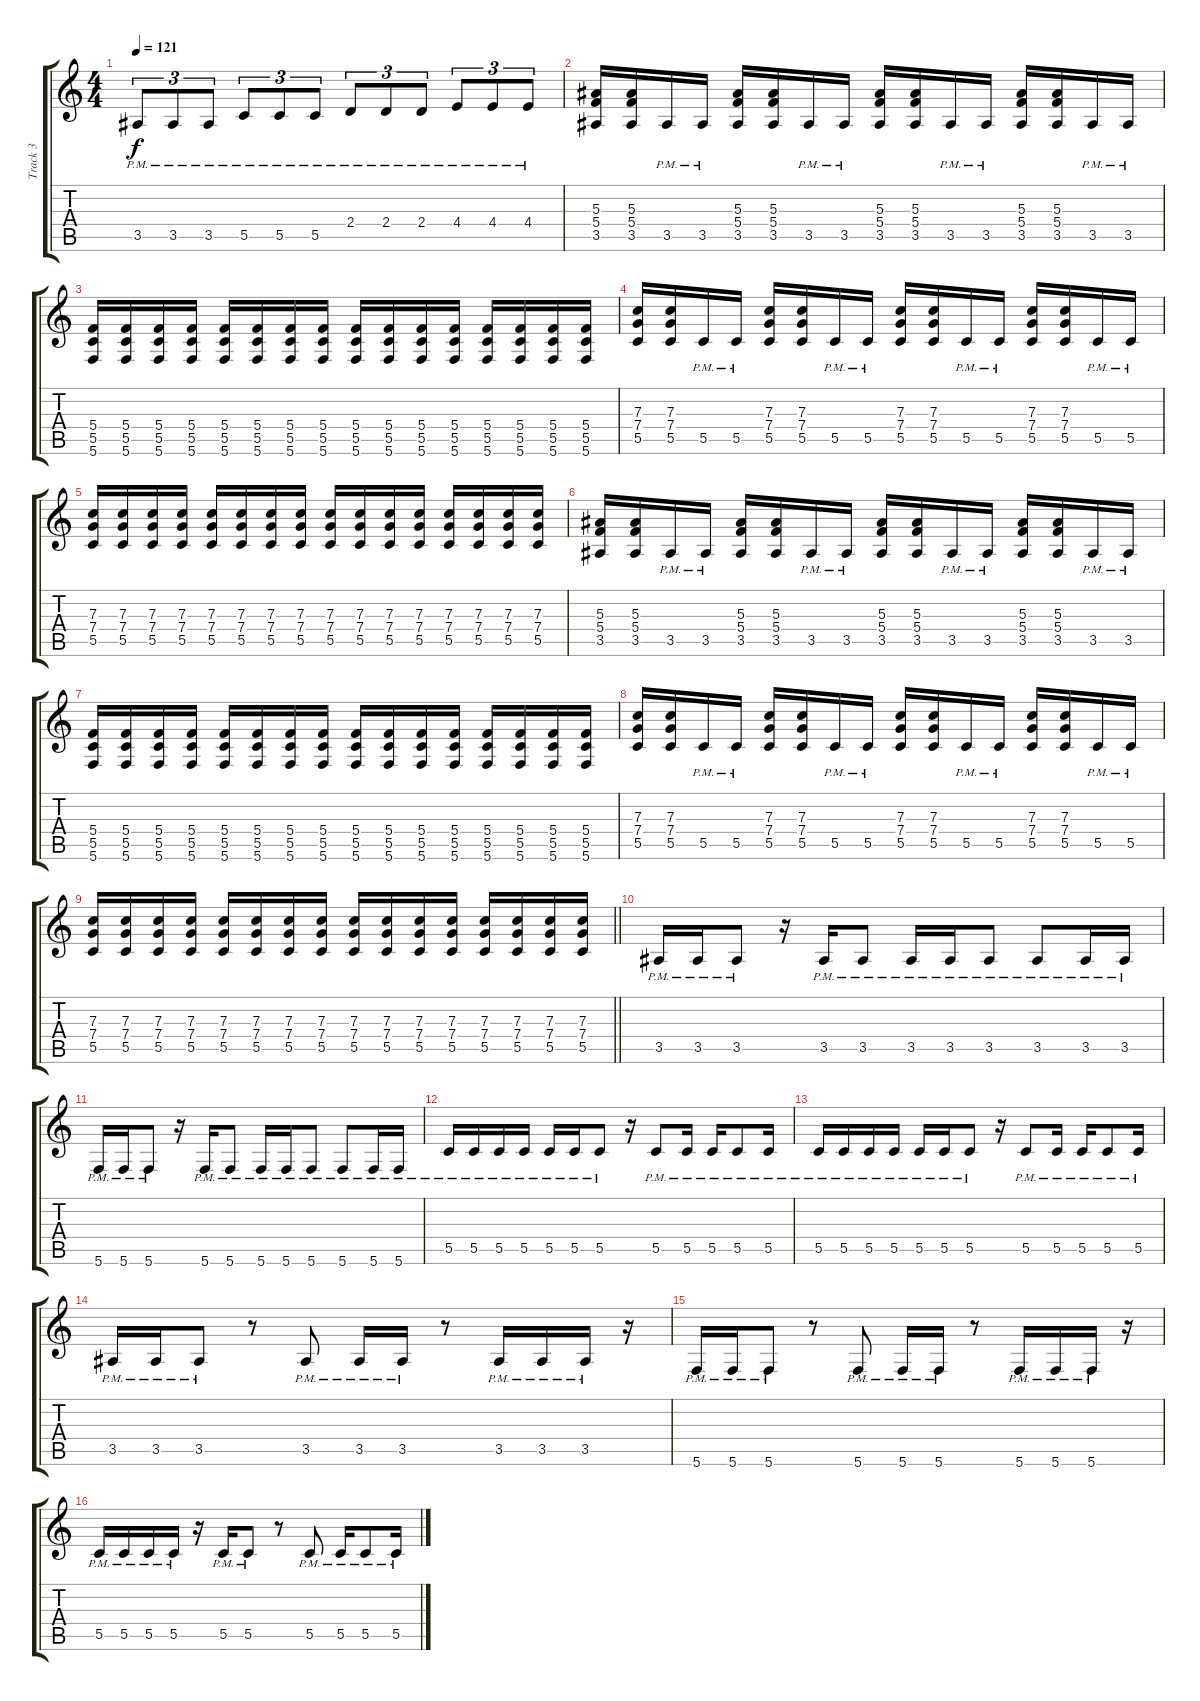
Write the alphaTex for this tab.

\track ("Track 3" "Track 3") {instrument overdrivenguitar}
\staff {score tabs}
\tuning (D4 A3 F3 C3 G2 C2) {hide}
\ts (4 4)
\tempo 121
\clef g2
\ks c
3.5{pm}.8{tu (3 2) dy f} 3.5{pm}.8{tu (3 2)} 3.5{pm}.8{tu (3 2)} 5.5{pm}.8{tu (3 2)} 5.5{pm}.8{tu (3 2)} 5.5{pm}.8{tu (3 2)} 2.4{pm}.8{tu (3 2)} 2.4{pm}.8{tu (3 2)} 2.4{pm}.8{tu (3 2)} 4.4{pm}.8{tu (3 2)} 4.4{pm}.8{tu (3 2)} 4.4{pm}.8{tu (3 2)} |
(5.3 5.4 3.5).16 (5.3 5.4 3.5).16 3.5{pm}.16 3.5{pm}.16 (5.3 5.4 3.5).16 (5.3 5.4 3.5).16 3.5{pm}.16 3.5{pm}.16 (5.3 5.4 3.5).16 (5.3 5.4 3.5).16 3.5{pm}.16 3.5{pm}.16 (5.3 5.4 3.5).16 (5.3 5.4 3.5).16 3.5{pm}.16 3.5{pm}.16 |
(5.4 5.5 5.6).16 (5.4 5.5 5.6).16 (5.4 5.5 5.6).16 (5.4 5.5 5.6).16 (5.4 5.5 5.6).16 (5.4 5.5 5.6).16 (5.4 5.5 5.6).16 (5.4 5.5 5.6).16 (5.4 5.5 5.6).16 (5.4 5.5 5.6).16 (5.4 5.5 5.6).16 (5.4 5.5 5.6).16 (5.4 5.5 5.6).16 (5.4 5.5 5.6).16 (5.4 5.5 5.6).16 (5.4 5.5 5.6).16 |
(7.3 7.4 5.5).16 (7.3 7.4 5.5).16 5.5{pm}.16 5.5{pm}.16 (7.3 7.4 5.5).16 (7.3 7.4 5.5).16 5.5{pm}.16 5.5{pm}.16 (7.3 7.4 5.5).16 (7.3 7.4 5.5).16 5.5{pm}.16 5.5{pm}.16 (7.3 7.4 5.5).16 (7.3 7.4 5.5).16 5.5{pm}.16 5.5{pm}.16 |
(7.3 7.4 5.5).16 (7.3 7.4 5.5).16 (7.3 7.4 5.5).16 (7.3 7.4 5.5).16 (7.3 7.4 5.5).16 (7.3 7.4 5.5).16 (7.3 7.4 5.5).16 (7.3 7.4 5.5).16 (7.3 7.4 5.5).16 (7.3 7.4 5.5).16 (7.3 7.4 5.5).16 (7.3 7.4 5.5).16 (7.3 7.4 5.5).16 (7.3 7.4 5.5).16 (7.3 7.4 5.5).16 (7.3 7.4 5.5).16 |
(5.3 5.4 3.5).16 (5.3 5.4 3.5).16 3.5{pm}.16 3.5{pm}.16 (5.3 5.4 3.5).16 (5.3 5.4 3.5).16 3.5{pm}.16 3.5{pm}.16 (5.3 5.4 3.5).16 (5.3 5.4 3.5).16 3.5{pm}.16 3.5{pm}.16 (5.3 5.4 3.5).16 (5.3 5.4 3.5).16 3.5{pm}.16 3.5{pm}.16 |
(5.4 5.5 5.6).16 (5.4 5.5 5.6).16 (5.4 5.5 5.6).16 (5.4 5.5 5.6).16 (5.4 5.5 5.6).16 (5.4 5.5 5.6).16 (5.4 5.5 5.6).16 (5.4 5.5 5.6).16 (5.4 5.5 5.6).16 (5.4 5.5 5.6).16 (5.4 5.5 5.6).16 (5.4 5.5 5.6).16 (5.4 5.5 5.6).16 (5.4 5.5 5.6).16 (5.4 5.5 5.6).16 (5.4 5.5 5.6).16 |
(7.3 7.4 5.5).16 (7.3 7.4 5.5).16 5.5{pm}.16 5.5{pm}.16 (7.3 7.4 5.5).16 (7.3 7.4 5.5).16 5.5{pm}.16 5.5{pm}.16 (7.3 7.4 5.5).16 (7.3 7.4 5.5).16 5.5{pm}.16 5.5{pm}.16 (7.3 7.4 5.5).16 (7.3 7.4 5.5).16 5.5{pm}.16 5.5{pm}.16 |
\barLineRight lightlight
(7.3 7.4 5.5).16 (7.3 7.4 5.5).16 (7.3 7.4 5.5).16 (7.3 7.4 5.5).16 (7.3 7.4 5.5).16 (7.3 7.4 5.5).16 (7.3 7.4 5.5).16 (7.3 7.4 5.5).16 (7.3 7.4 5.5).16 (7.3 7.4 5.5).16 (7.3 7.4 5.5).16 (7.3 7.4 5.5).16 (7.3 7.4 5.5).16 (7.3 7.4 5.5).16 (7.3 7.4 5.5).16 (7.3 7.4 5.5).16 |
\section ("" "")
3.5{pm}.16{volume 16} 3.5{pm}.16 3.5{pm}.8 r.16 3.5{pm}.16 3.5{pm}.8 3.5{pm}.16 3.5{pm}.16 3.5{pm}.8 3.5{pm}.8 3.5{pm}.16 3.5{pm}.16 |
5.6{pm}.16 5.6{pm}.16 5.6{pm}.8 r.16 5.6{pm}.16 5.6{pm}.8 5.6{pm}.16 5.6{pm}.16 5.6{pm}.8 5.6{pm}.8 5.6{pm}.16 5.6{pm}.16 |
5.5{pm}.16 5.5{pm}.16 5.5{pm}.16 5.5{pm}.16 5.5{pm}.16 5.5{pm}.16 5.5{pm}.8 r.16 5.5{pm}.8 5.5{pm}.16 5.5{pm}.16 5.5{pm}.8 5.5{pm}.16 |
5.5{pm}.16 5.5{pm}.16 5.5{pm}.16 5.5{pm}.16 5.5{pm}.16 5.5{pm}.16 5.5{pm}.8 r.16 5.5{pm}.8 5.5{pm}.16 5.5{pm}.16 5.5{pm}.8 5.5{pm}.16 |
3.5{pm}.16 3.5{pm}.16 3.5{pm}.8 r.8 3.5{pm}.8 3.5{pm}.16 3.5{pm}.16 r.8 3.5{pm}.16 3.5{pm}.16 3.5{pm}.16 r.16 |
5.6{pm}.16 5.6{pm}.16 5.6{pm}.8 r.8 5.6{pm}.8 5.6{pm}.16 5.6{pm}.16 r.8 5.6{pm}.16 5.6{pm}.16 5.6{pm}.16 r.16 |
5.5{pm}.16 5.5{pm}.16 5.5{pm}.16 5.5{pm}.16 r.16 5.5{pm}.16 5.5{pm}.8 r.8 5.5{pm}.8 5.5{pm}.16 5.5{pm}.8 5.5{pm}.16
